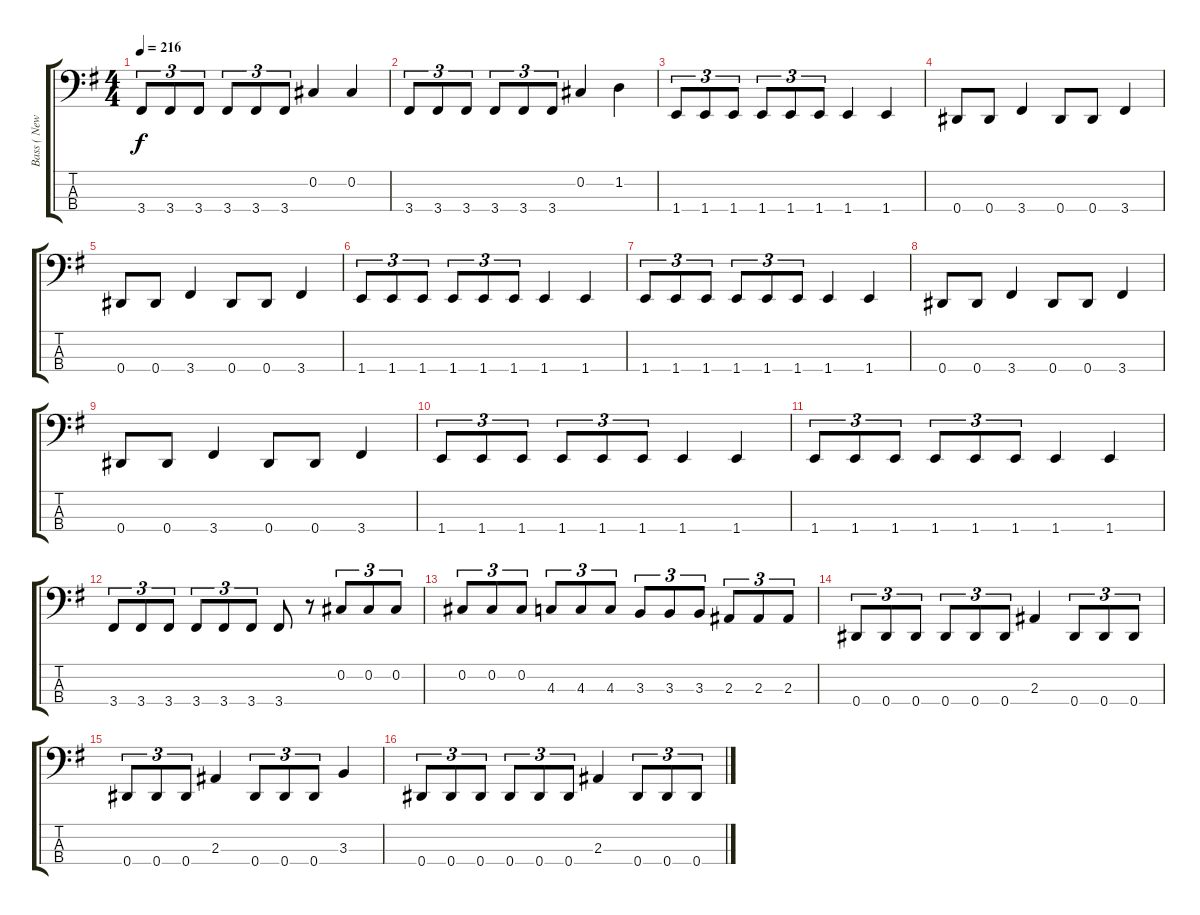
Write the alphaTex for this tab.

\track ("Bass ( Newsted )" "Bass ( New") {instrument electricbasspick}
\staff {score tabs}
\tuning (Gb2 Db2 Ab1 Eb1) {hide}
\ts (4 4)
\tempo 216
\clef f4
\ks g
3.4.8{tu (3 2) dy f} 3.4.8{tu (3 2)} 3.4.8{tu (3 2)} 3.4.8{tu (3 2)} 3.4.8{tu (3 2)} 3.4.8{tu (3 2)} 0.2.4 0.2.4 |
3.4.8{tu (3 2)} 3.4.8{tu (3 2)} 3.4.8{tu (3 2)} 3.4.8{tu (3 2)} 3.4.8{tu (3 2)} 3.4.8{tu (3 2)} 0.2.4 1.2.4 |
1.4.8{tu (3 2)} 1.4.8{tu (3 2)} 1.4.8{tu (3 2)} 1.4.8{tu (3 2)} 1.4.8{tu (3 2)} 1.4.8{tu (3 2)} 1.4.4 1.4.4 |
0.4.8 0.4.8 3.4.4 0.4.8 0.4.8 3.4.4 |
0.4.8 0.4.8 3.4.4 0.4.8 0.4.8 3.4.4 |
1.4.8{tu (3 2)} 1.4.8{tu (3 2)} 1.4.8{tu (3 2)} 1.4.8{tu (3 2)} 1.4.8{tu (3 2)} 1.4.8{tu (3 2)} 1.4.4 1.4.4 |
1.4.8{tu (3 2)} 1.4.8{tu (3 2)} 1.4.8{tu (3 2)} 1.4.8{tu (3 2)} 1.4.8{tu (3 2)} 1.4.8{tu (3 2)} 1.4.4 1.4.4 |
0.4.8 0.4.8 3.4.4 0.4.8 0.4.8 3.4.4 |
0.4.8 0.4.8 3.4.4 0.4.8 0.4.8 3.4.4 |
1.4.8{tu (3 2)} 1.4.8{tu (3 2)} 1.4.8{tu (3 2)} 1.4.8{tu (3 2)} 1.4.8{tu (3 2)} 1.4.8{tu (3 2)} 1.4.4 1.4.4 |
1.4.8{tu (3 2)} 1.4.8{tu (3 2)} 1.4.8{tu (3 2)} 1.4.8{tu (3 2)} 1.4.8{tu (3 2)} 1.4.8{tu (3 2)} 1.4.4 1.4.4 |
3.4.8{tu (3 2)} 3.4.8{tu (3 2)} 3.4.8{tu (3 2)} 3.4.8{tu (3 2)} 3.4.8{tu (3 2)} 3.4.8{tu (3 2)} 3.4.8 r.8 0.2.8{tu (3 2)} 0.2.8{tu (3 2)} 0.2.8{tu (3 2)} |
0.2.8{tu (3 2)} 0.2.8{tu (3 2)} 0.2.8{tu (3 2)} 4.3.8{tu (3 2)} 4.3.8{tu (3 2)} 4.3.8{tu (3 2)} 3.3.8{tu (3 2)} 3.3.8{tu (3 2)} 3.3.8{tu (3 2)} 2.3.8{tu (3 2)} 2.3.8{tu (3 2)} 2.3.8{tu (3 2)} |
0.4.8{tu (3 2)} 0.4.8{tu (3 2)} 0.4.8{tu (3 2)} 0.4.8{tu (3 2)} 0.4.8{tu (3 2)} 0.4.8{tu (3 2)} 2.3.4 0.4.8{tu (3 2)} 0.4.8{tu (3 2)} 0.4.8{tu (3 2)} |
0.4.8{tu (3 2)} 0.4.8{tu (3 2)} 0.4.8{tu (3 2)} 2.3.4 0.4.8{tu (3 2)} 0.4.8{tu (3 2)} 0.4.8{tu (3 2)} 3.3.4 |
0.4.8{tu (3 2)} 0.4.8{tu (3 2)} 0.4.8{tu (3 2)} 0.4.8{tu (3 2)} 0.4.8{tu (3 2)} 0.4.8{tu (3 2)} 2.3.4 0.4.8{tu (3 2)} 0.4.8{tu (3 2)} 0.4.8{tu (3 2)}
